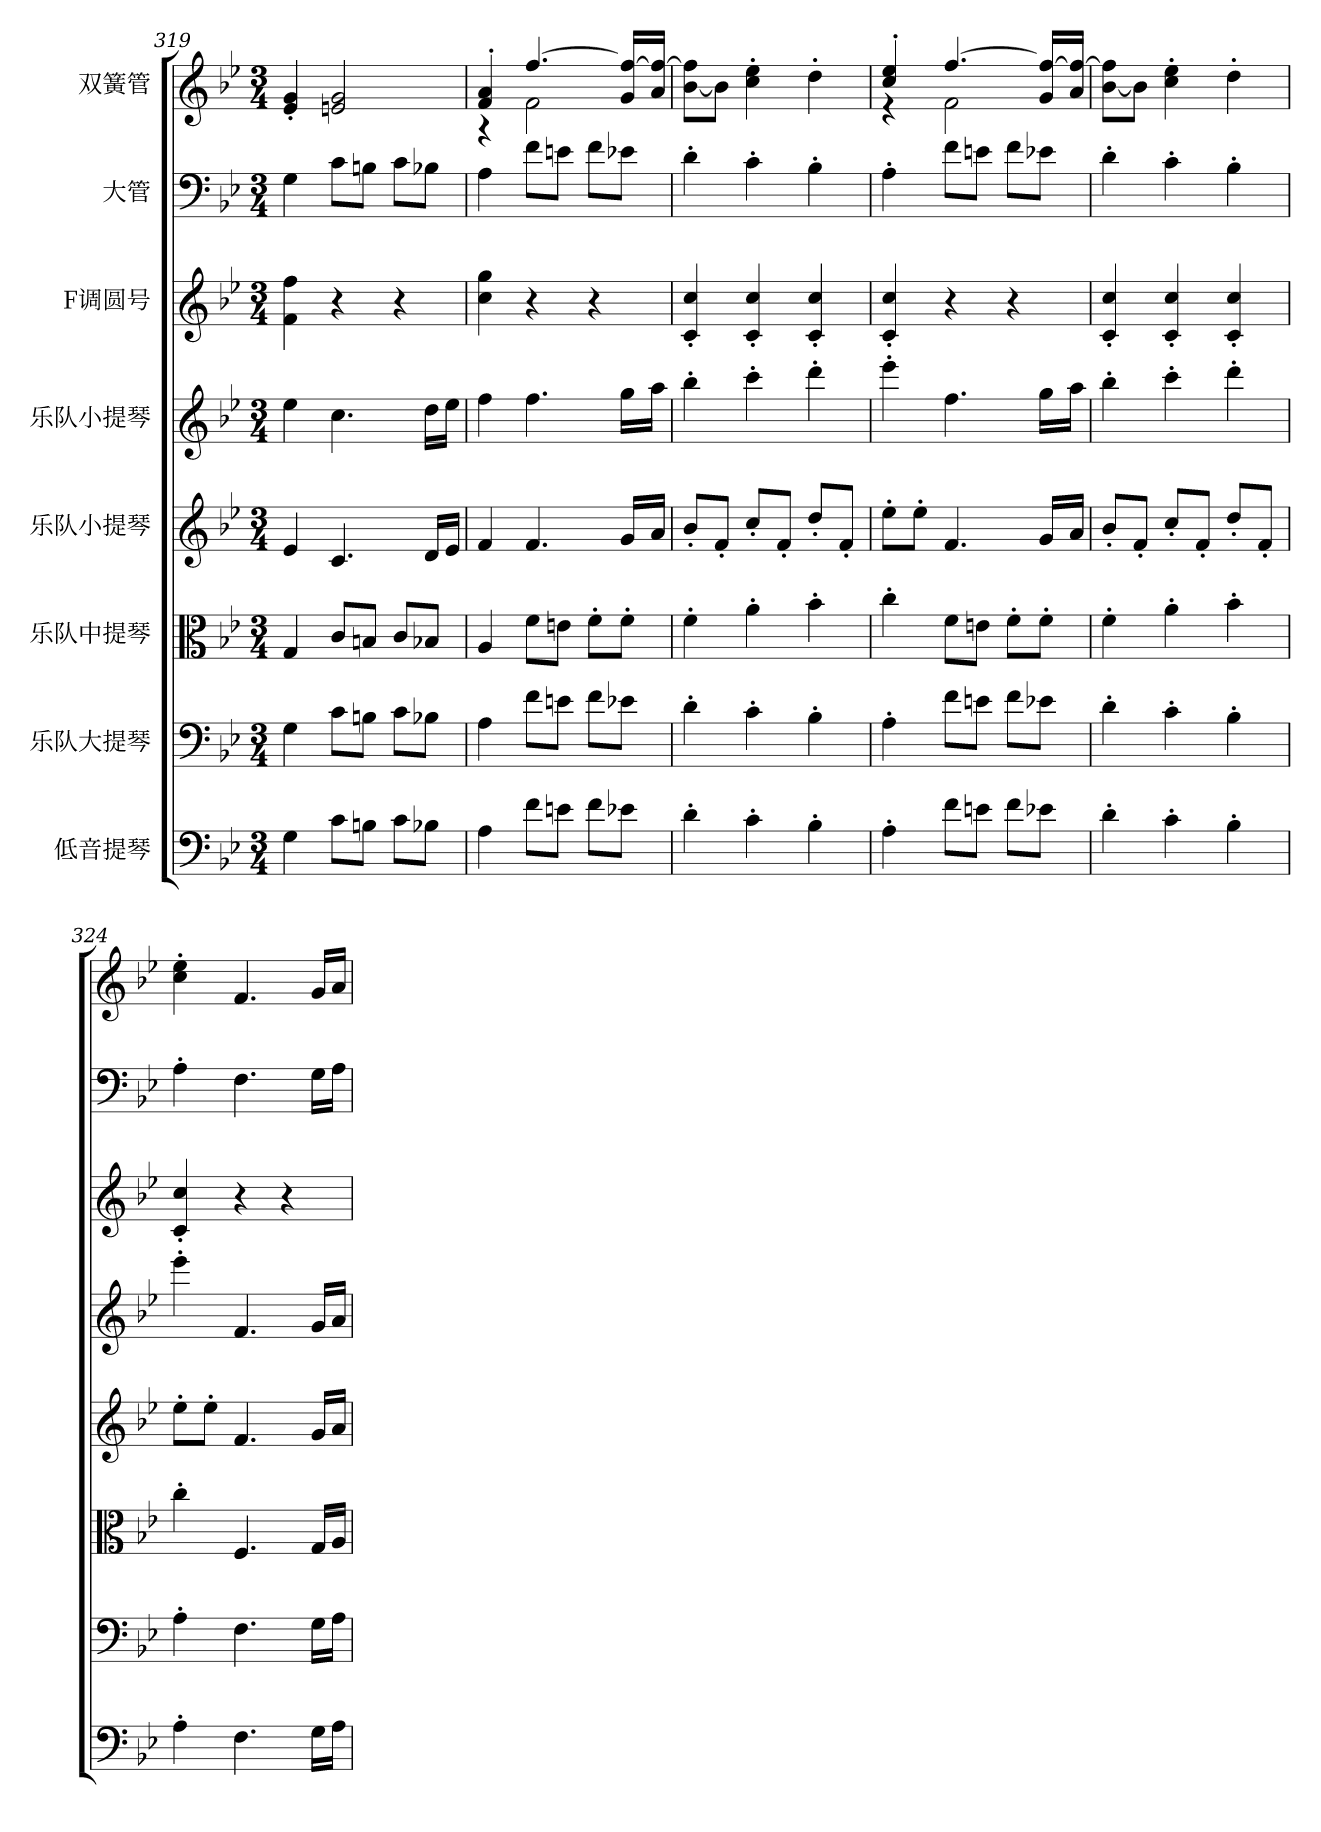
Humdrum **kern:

**kern	**kern	**kern	**kern	**kern	**kern	**kern	**kern
*part8	*part7	*part6	*part5	*part4	*part3	*part2	*part1
*staff8	*staff7	*staff6	*staff5	*staff4	*staff3	*staff2	*staff1
*I"低音提琴	*I"乐队大提琴	*I"乐队中提琴	*I"乐队小提琴	*I"乐队小提琴	*I"F调圆号	*I"大管	*I"双簧管
!!LO:PB:g=z
*clefF4	*clefF4	*clefC3	*clefG2	*clefG2	*clefG2	*clefF4	*clefG2
*ITrd7c12	*	*	*	*	*ITrd4c7	*	*
*k[b-e-]	*k[b-e-]	*k[b-e-]	*k[b-e-]	*k[b-e-]	*k[b-e-a-]	*k[b-e-]	*k[b-e-]
*M3/4	*M3/4	*M3/4	*M3/4	*M3/4	*M3/4	*M3/4	*M3/4
=319	=319	=319	=319	=319	=319	=319	=319
4GG\	4G\	4G/	4e-/	4ee-\	4B-\ 4b-\	4G\	4e-/' 4g/'
8C\L	8c\L	8c/L	4.c/	4.cc\	4r	8c\L	2en/ 2g/
8BBn\J	8Bn\J	8Bn/J	.	.	.	8Bn\J	.
8C\L	8c\L	8c/L	.	.	4r	8c\L	.
8BB-X\J	8B-X\J	8B-X/J	16d/LL	16dd\LL	.	8B-X\J	.
.	.	.	16e-/JJ	16ee-\JJ	.	.	.
=320	=320	=320	=320	=320	=320	=320	=320
*	*	*	*	*	*	*	*^
4AA\	4A\	4A/	4f/	4ff\	4f\ 4cc\	4A\	4f/' 4a/'	4r
8F\L	8f\L	8f\L	4.f/	4.ff\	4r	8f\L	[4.ff/	2f\
8En\J	8en\J	8en\J	.	.	.	8en\J	.	.
8F\L	8f\L	8f'\L	.	.	4r	8f\L	.	.
8E-X\J	8e-X\J	8f'\J	16g/LL	16gg\LL	.	8e-X\J	16g/ 16ff/_LL	.
.	.	.	16a/JJ	16aa\JJ	.	.	16a/ 16ff/_JJ	.
*	*	*	*	*	*	*	*v	*v
=321	=321	=321	=321	=321	=321	=321	=321
4D'\	4d'\	4f'\	8b-'/L	4bb-'\	4F/' 4f/'	4d'\	[8b-\ 8ff\]L
.	.	.	8f'/J	.	.	.	8b-\J]
4C'\	4c'\	4a'\	8cc'/L	4ccc'\	4F/' 4f/'	4c'\	4cc\' 4ee-\'
.	.	.	8f'/J	.	.	.	.
4BB-'\	4B-'\	4b-'\	8dd'/L	4ddd'\	4F/' 4f/'	4B-'\	4dd'\
.	.	.	8f'/J	.	.	.	.
=322	=322	=322	=322	=322	=322	=322	=322
*	*	*	*	*	*	*	*^
4AA'\	4A'\	4cc'\	8ee-'\L	4eee-'\	4F/' 4f/'	4A'\	4cc/' 4ee-/'	4r
.	.	.	8ee-'\J	.	.	.	.	.
8F\L	8f\L	8f\L	4.f/	4.ff\	4r	8f\L	[4.ff/	2f\
8En\J	8en\J	8en\J	.	.	.	8en\J	.	.
8F\L	8f\L	8f'\L	.	.	4r	8f\L	.	.
8E-X\J	8e-X\J	8f'\J	16g/LL	16gg\LL	.	8e-X\J	16g/ 16ff/_LL	.
.	.	.	16a/JJ	16aa\JJ	.	.	16a/ 16ff/_JJ	.
*	*	*	*	*	*	*	*v	*v
!!LO:PB:g=z
=323	=323	=323	=323	=323	=323	=323	=323
4D'\	4d'\	4f'\	8b-'/L	4bb-'\	4F/' 4f/'	4d'\	[8b-\ 8ff\]L
.	.	.	8f'/J	.	.	.	8b-\J]
4C'\	4c'\	4a'\	8cc'/L	4ccc'\	4F/' 4f/'	4c'\	4cc\' 4ee-\'
.	.	.	8f'/J	.	.	.	.
4BB-'\	4B-'\	4b-'\	8dd'/L	4ddd'\	4F/' 4f/'	4B-'\	4dd'\
.	.	.	8f'/J	.	.	.	.
=324	=324	=324	=324	=324	=324	=324	=324
4AA'\	4A'\	4cc'\	8ee-'\L	4eee-'\	4F/' 4f/'	4A'\	4cc\' 4ee-\'
.	.	.	8ee-'\J	.	.	.	.
4.FF\	4.F\	4.F/	4.f/	4.f/	4r	4.F\	4.f/
.	.	.	.	.	4r	.	.
16GG\LL	16G\LL	16G/LL	16g/LL	16g/LL	.	16G\LL	16g/LL
16AA\JJ	16A\JJ	16A/JJ	16a/JJ	16a/JJ	.	16A\JJ	16a/JJ
=	=	=	=	=	=	=	=
*-	*-	*-	*-	*-	*-	*-	*-
